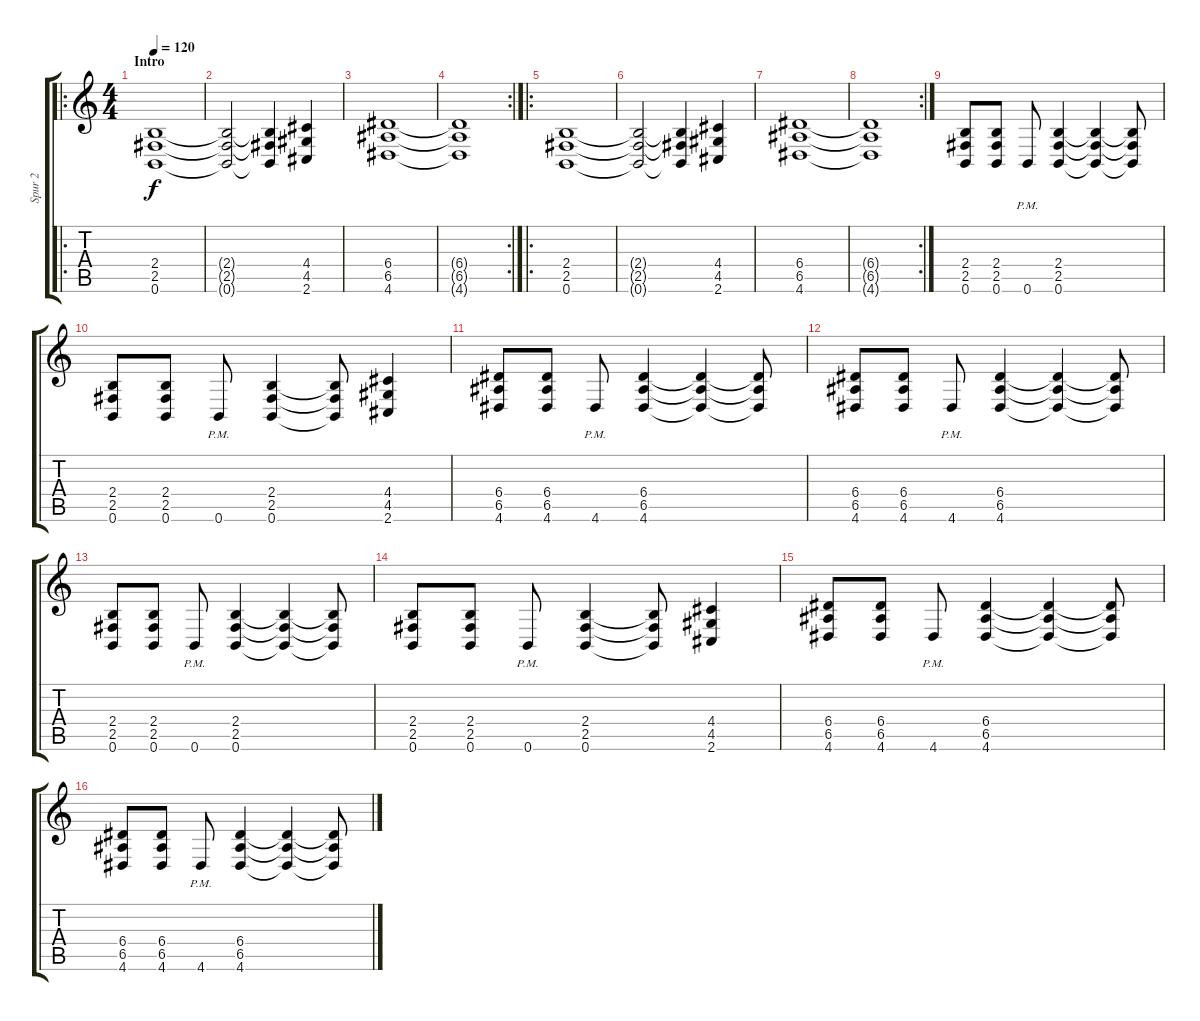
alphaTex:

\track ("Spur 2" "Spur 2") {instrument distortionguitar}
\staff {score tabs}
\tuning (B3 Gb3 D3 A2 E2 B1) {hide}
\ro
\ts (4 4)
\section ("" "Intro")
\tempo 120
\clef g2
\ks c
(2.4 2.5 0.6).1{dy f instrument distortionguitar} |
(2.4{t} 2.5{t} 0.6{t}).2 (2.4{t} 2.5{t} 0.6{t}).4 (4.4 4.5 2.6).4 |
(6.4 6.5 4.6).1 |
\rc 2
(6.4{t} 6.5{t} 4.6{t}).1 |
\ro
(2.4 2.5 0.6).1 |
(2.4{t} 2.5{t} 0.6{t}).2 (2.4{t} 2.5{t} 0.6{t}).4 (4.4 4.5 2.6).4 |
(6.4 6.5 4.6).1 |
\rc 2
(6.4{t} 6.5{t} 4.6{t}).1 |
(2.4 2.5 0.6).8 (2.4 2.5 0.6).8 0.6{pm}.8 (2.4 2.5 0.6).4 (2.4{t} 2.5{t} 0.6{t}).4 (2.4{t} 2.5{t} 0.6{t}).8 |
(2.4 2.5 0.6).8 (2.4 2.5 0.6).8 0.6{pm}.8 (2.4 2.5 0.6).4 (2.4{t} 2.5{t} 0.6{t}).8 (4.4 4.5 2.6).4 |
(6.4 6.5 4.6).8 (6.4 6.5 4.6).8 4.6{pm}.8 (6.4 6.5 4.6).4 (6.4{t} 6.5{t} 4.6{t}).4 (6.4{t} 6.5{t} 4.6{t}).8 |
(6.4 6.5 4.6).8 (6.4 6.5 4.6).8 4.6{pm}.8 (6.4 6.5 4.6).4 (6.4{t} 6.5{t} 4.6{t}).4 (6.4{t} 6.5{t} 4.6{t}).8 |
(2.4 2.5 0.6).8 (2.4 2.5 0.6).8 0.6{pm}.8 (2.4 2.5 0.6).4 (2.4{t} 2.5{t} 0.6{t}).4 (2.4{t} 2.5{t} 0.6{t}).8 |
(2.4 2.5 0.6).8 (2.4 2.5 0.6).8 0.6{pm}.8 (2.4 2.5 0.6).4 (2.4{t} 2.5{t} 0.6{t}).8 (4.4 4.5 2.6).4 |
(6.4 6.5 4.6).8 (6.4 6.5 4.6).8 4.6{pm}.8 (6.4 6.5 4.6).4 (6.4{t} 6.5{t} 4.6{t}).4 (6.4{t} 6.5{t} 4.6{t}).8 |
(6.4 6.5 4.6).8 (6.4 6.5 4.6).8 4.6{pm}.8 (6.4 6.5 4.6).4 (6.4{t} 6.5{t} 4.6{t}).4 (6.4{t} 6.5{t} 4.6{t}).8
